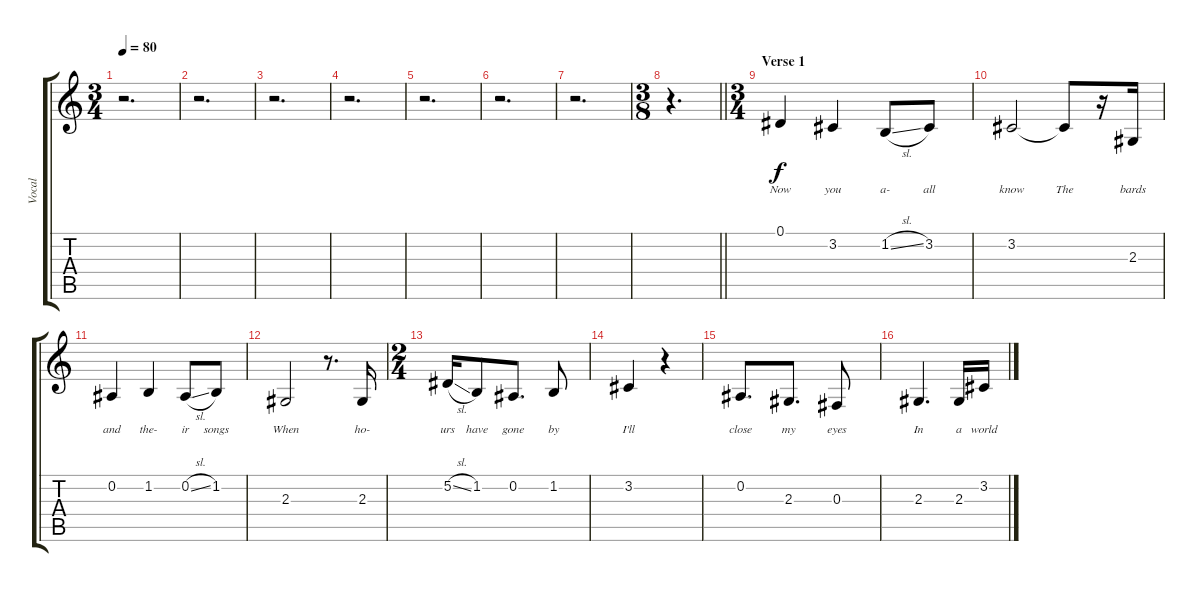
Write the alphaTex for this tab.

\track ("Vocal" "Vocal") {instrument flute}
\staff {score tabs}
\tuning (Eb4 Bb3 Gb3 Db3 Ab2 Eb2) {hide}
\ts (3 4)
\tempo 80
\clef g2
\ks aminor
r.2{d dy f instrument flute} |
r.2{d} |
r.2{d} |
r.2{d} |
r.2{d} |
r.2{d} |
r.2{d} |
\ts (3 8)
\barLineRight lightlight
r.4{d} |
\ts (3 4)
\section ("" "Verse 1")
0.1.4{lyrics (0 "Now") lyrics (1 "") lyrics (2 "") lyrics (3 "") lyrics (4 "")} 3.2.4{lyrics (0 "you") lyrics (1 "") lyrics (2 "") lyrics (3 "") lyrics (4 "")} 1.2{sl}.8{lyrics (0 "a-") lyrics (1 "") lyrics (2 "") lyrics (3 "") lyrics (4 "")} 3.2.8{lyrics (0 "all") lyrics (1 "") lyrics (2 "") lyrics (3 "") lyrics (4 "")} |
3.2.2{lyrics (0 "know") lyrics (1 "") lyrics (2 "") lyrics (3 "") lyrics (4 "")} 3.2{t}.8{lyrics (0 "The") lyrics (1 "") lyrics (2 "") lyrics (3 "") lyrics (4 "")} r.16 2.3.16{lyrics (0 "bards") lyrics (1 "") lyrics (2 "") lyrics (3 "") lyrics (4 "")} |
0.2.4{lyrics (0 "and") lyrics (1 "") lyrics (2 "") lyrics (3 "") lyrics (4 "")} 1.2.4{lyrics (0 "the-") lyrics (1 "") lyrics (2 "") lyrics (3 "") lyrics (4 "")} 0.2{sl}.8{lyrics (0 "ir") lyrics (1 "") lyrics (2 "") lyrics (3 "") lyrics (4 "")} 1.2.8{lyrics (0 "songs") lyrics (1 "") lyrics (2 "") lyrics (3 "") lyrics (4 "")} |
2.3.2{lyrics (0 "When") lyrics (1 "") lyrics (2 "") lyrics (3 "") lyrics (4 "")} r.8{d} 2.3.16{lyrics (0 "ho-") lyrics (1 "") lyrics (2 "") lyrics (3 "") lyrics (4 "")} |
\ts (2 4)
5.2{sl}.16{lyrics (0 "urs") lyrics (1 "") lyrics (2 "") lyrics (3 "") lyrics (4 "")} 1.2.8{lyrics (0 "have") lyrics (1 "") lyrics (2 "") lyrics (3 "") lyrics (4 "")} 0.2.8{d lyrics (0 "gone") lyrics (1 "") lyrics (2 "") lyrics (3 "") lyrics (4 "")} 1.2.8{lyrics (0 "by") lyrics (1 "") lyrics (2 "") lyrics (3 "") lyrics (4 "")} |
3.2.4{lyrics (0 "I'll") lyrics (1 "") lyrics (2 "") lyrics (3 "") lyrics (4 "")} r.4 |
0.2.8{d lyrics (0 "close") lyrics (1 "") lyrics (2 "") lyrics (3 "") lyrics (4 "")} 2.3.8{d lyrics (0 "my") lyrics (1 "") lyrics (2 "") lyrics (3 "") lyrics (4 "")} 0.3.8{lyrics (0 "eyes") lyrics (1 "") lyrics (2 "") lyrics (3 "") lyrics (4 "")} |
2.3.4{d lyrics (0 "In") lyrics (1 "") lyrics (2 "") lyrics (3 "") lyrics (4 "")} 2.3.16{lyrics (0 "a") lyrics (1 "") lyrics (2 "") lyrics (3 "") lyrics (4 "")} 3.2.16{lyrics (0 "world") lyrics (1 "") lyrics (2 "") lyrics (3 "") lyrics (4 "")}
